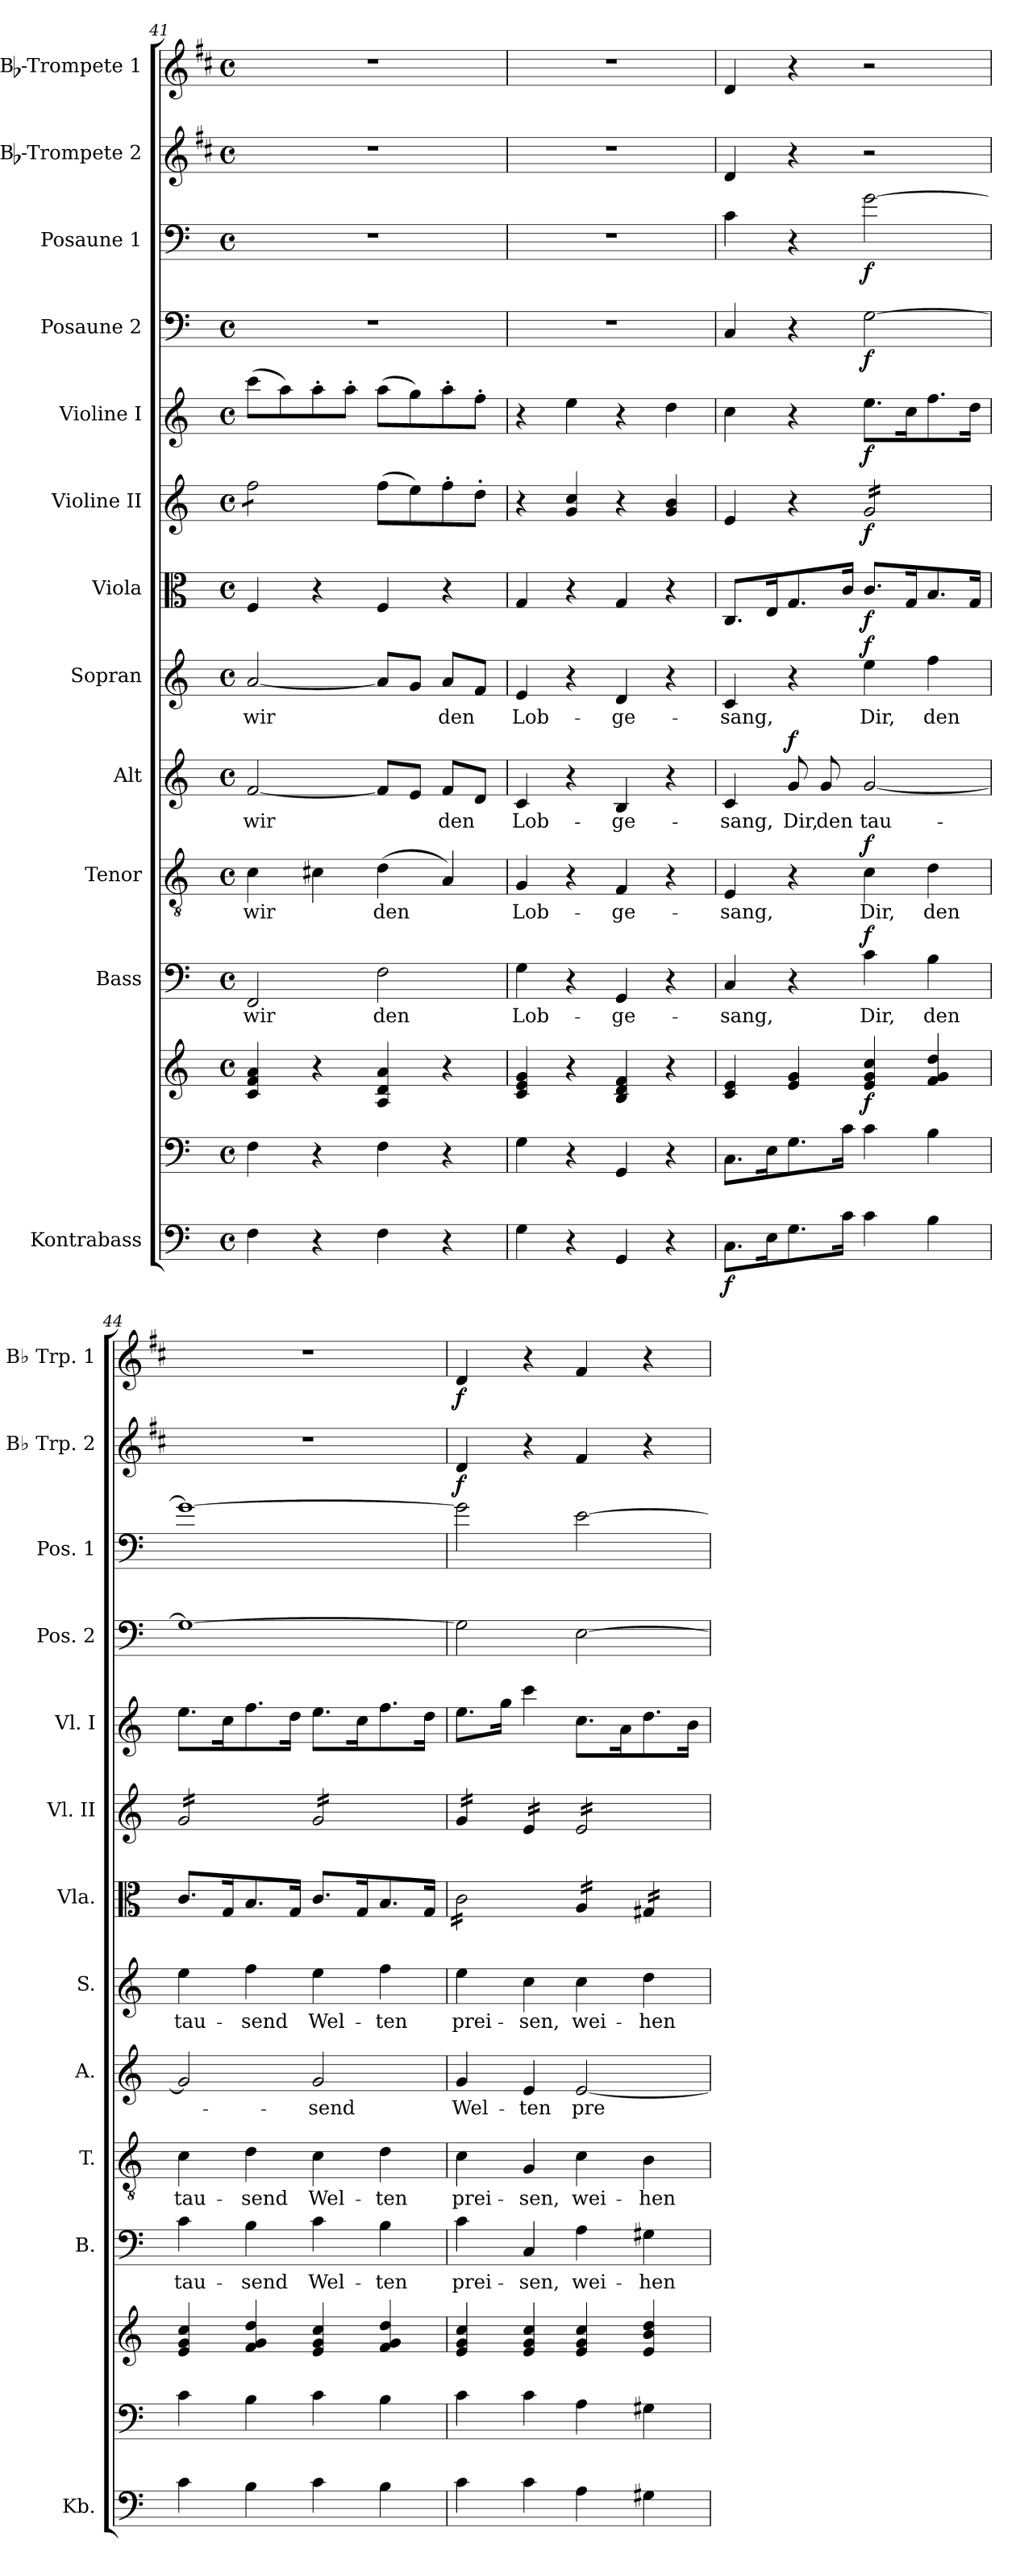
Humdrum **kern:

**kern	**dynam	**kern	**kern	**dynam	**kern	**text	**dynam	**kern	**text	**dynam	**kern	**text	**dynam	**kern	**text	**dynam	**kern	**dynam	**kern	**dynam	**kern	**dynam	**kern	**dynam	**kern	**dynam	**kern	**dynam	**kern	**dynam
*part13	*part13	*part12	*part12	*part12	*part11	*part11	*part11	*part10	*part10	*part10	*part9	*part9	*part9	*part8	*part8	*part8	*part7	*part7	*part6	*part6	*part5	*part5	*part4	*part4	*part3	*part3	*part2	*part2	*part1	*part1
*staff14	*staff14	*staff13	*staff12	*staff12/13	*staff11	*staff11	*staff11	*staff10	*staff10	*staff10	*staff9	*staff9	*staff9	*staff8	*staff8	*staff8	*staff7	*staff7	*staff6	*staff6	*staff5	*staff5	*staff4	*staff4	*staff3	*staff3	*staff2	*staff2	*staff1	*staff1
*I"Kontrabass	*	*	*	*	*I"Bass	*	*	*I"Tenor	*	*	*I"Alt	*	*	*I"Sopran	*	*	*I"Viola	*	*I"Violine II	*	*I"Violine I	*	*I"Posaune 2	*	*I"Posaune 1	*	*I"Bb-Trompete 2	*	*I"Bb-Trompete 1	*
*I'Kb.	*	*	*	*	*I'B.	*	*	*I'T.	*	*	*I'A.	*	*	*I'S.	*	*	*I'Vla.	*	*I'Vl. II	*	*I'Vl. I	*	*I'Pos. 2	*	*I'Pos. 1	*	*I'Bb Trp. 2	*	*I'Bb Trp. 1	*
*clefF4	*	*clefF4	*clefG2	*	*clefF4	*	*	*clefGv2	*	*	*clefG2	*	*	*clefG2	*	*	*clefC3	*	*clefG2	*	*clefG2	*	*clefF4	*	*clefF4	*	*clefG2	*	*clefG2	*
*ITrd7c12	*	*	*	*	*	*	*	*	*	*	*	*	*	*	*	*	*	*	*	*	*	*	*	*	*	*	*ITrd1c2	*	*ITrd1c2	*
*k[]	*	*k[]	*k[]	*	*k[]	*	*	*k[]	*	*	*k[]	*	*	*k[]	*	*	*k[]	*	*k[]	*	*k[]	*	*k[]	*	*k[]	*	*k[]	*	*k[]	*
*C:	*	*C:	*C:	*	*C:	*	*	*C:	*	*	*C:	*	*	*C:	*	*	*C:	*	*C:	*	*C:	*	*C:	*	*C:	*	*C:	*	*C:	*
*M4/4	*	*M4/4	*M4/4	*	*M4/4	*	*	*M4/4	*	*	*M4/4	*	*	*M4/4	*	*	*M4/4	*	*M4/4	*	*M4/4	*	*M4/4	*	*M4/4	*	*M4/4	*	*M4/4	*
*met(c)	*	*met(c)	*met(c)	*	*met(c)	*	*	*met(c)	*	*	*met(c)	*	*	*met(c)	*	*	*met(c)	*	*met(c)	*	*met(c)	*	*met(c)	*	*met(c)	*	*met(c)	*	*met(c)	*
=41	=41	=41	=41	=41	=41	=41	=41	=41	=41	=41	=41	=41	=41	=41	=41	=41	=41	=41	=41	=41	=41	=41	=41	=41	=41	=41	=41	=41	=41	=41
!	!	!	!	!	!	!LO:LY:b	!	!	!LO:LY:b	!	!	!LO:LY:b	!	!	!LO:LY:b	!	!	!	!	!	!	!	!	!	!	!	!	!	!	!
*	*	*	*	*	*	*	*	*	*	*	*	*	*	*	*	*	*	*	*tremolo	*	*	*	*	*	*	*	*	*	*	*
4FF\	.	4F\	4c/ 4f/ 4a/	.	2FF/	wir	.	4c\	wir	.	[2f/	wir	.	[2a/	wir	.	4F/	.	8ff\L	.	(>8ccc\L	.	1r	.	1r	.	1r	.	1r	.
.	.	.	.	.	.	.	.	.	.	.	.	.	.	.	.	.	.	.	8ff\	.	8aa\)	.	.	.	.	.	.	.	.	.
4r	.	4r	4r	.	.	.	.	4c#X\	.	.	.	.	.	.	.	.	4r	.	8ff\	.	8aa'>\	.	.	.	.	.	.	.	.	.
.	.	.	.	.	.	.	.	.	.	.	.	.	.	.	.	.	.	.	8ff\J	.	8aa'>\J	.	.	.	.	.	.	.	.	.
*	*	*	*	*	*	*	*	*	*	*	*	*	*	*	*	*	*	*	*Xtremolo	*	*	*	*	*	*	*	*	*	*	*
!	!	!	!	!	!	!LO:LY:b	!	!	!LO:LY:b	!	!	!	!	!	!	!	!	!	!	!	!	!	!	!	!	!	!	!	!	!
4FF\	.	4F\	4A/ 4d/ 4a/	.	2F\	den	.	(>4d\	den	.	8f/L]	.	.	8a/L]	.	.	4F/	.	(>8ff\L	.	(>8aa\L	.	.	.	.	.	.	.	.	.
.	.	.	.	.	.	.	.	.	.	.	8e/J	.	.	8g/J	.	.	.	.	8ee\)	.	8gg\)	.	.	.	.	.	.	.	.	.
!	!	!	!	!	!	!	!	!	!	!	!	!LO:LY:b	!	!	!LO:LY:b	!	!	!	!	!	!	!	!	!	!	!	!	!	!	!
4r	.	4r	4r	.	.	.	.	4A/)	.	.	8f/L	den	.	8a/L	den	.	4r	.	8ff'>\	.	8aa'>\	.	.	.	.	.	.	.	.	.
.	.	.	.	.	.	.	.	.	.	.	8d/J	.	.	8f/J	.	.	.	.	8dd'>\J	.	8ff'>\J	.	.	.	.	.	.	.	.	.
=42	=42	=42	=42	=42	=42	=42	=42	=42	=42	=42	=42	=42	=42	=42	=42	=42	=42	=42	=42	=42	=42	=42	=42	=42	=42	=42	=42	=42	=42	=42
!	!	!	!	!	!	!LO:LY:b	!	!	!LO:LY:b	!	!	!LO:LY:b	!	!	!LO:LY:b	!	!	!	!	!	!	!	!	!	!	!	!	!	!	!
4GG\	.	4G\	4c/ 4e/ 4g/	.	4G\	Lob-	.	4G/	Lob-	.	4c/	Lob-	.	4e/	Lob-	.	4G/	.	4r	.	4r	.	1r	.	1r	.	1r	.	1r	.
4r	.	4r	4r	.	4r	.	.	4r	.	.	4r	.	.	4r	.	.	4r	.	4g/ 4cc/	.	4ee\	.	.	.	.	.	.	.	.	.
!	!	!	!	!	!	!LO:LY:b	!	!	!LO:LY:b	!	!	!LO:LY:b	!	!	!LO:LY:b	!	!	!	!	!	!	!	!	!	!	!	!	!	!	!
4GGG/	.	4GG/	4B/ 4d/ 4f/	.	4GG/	-ge-	.	4F/	-ge-	.	4B/	-ge-	.	4d/	-ge-	.	4G/	.	4r	.	4r	.	.	.	.	.	.	.	.	.
4r	.	4r	4r	.	4r	.	.	4r	.	.	4r	.	.	4r	.	.	4r	.	4g/ 4b/	.	4dd\	.	.	.	.	.	.	.	.	.
=43	=43	=43	=43	=43	=43	=43	=43	=43	=43	=43	=43	=43	=43	=43	=43	=43	=43	=43	=43	=43	=43	=43	=43	=43	=43	=43	=43	=43	=43	=43
!	!LO:DY:b	!	!	!	!	!LO:LY:b	!	!	!LO:LY:b	!	!	!LO:LY:b	!	!	!LO:LY:b	!	!	!	!	!	!	!	!	!	!	!	!	!	!	!
8.CC\L	f	8.C\L	4c/ 4e/	.	4C/	-sang,	.	4E/	-sang,	.	4c/	-sang,	.	4c/	-sang,	.	8.C/L	.	4e/	.	4cc\	.	4C/	.	4c\	.	4c/	.	4c/	.
16EE\k	.	16E\k	.	.	.	.	.	.	.	.	.	.	.	.	.	.	16E/k	.	.	.	.	.	.	.	.	.	.	.	.	.
!	!	!	!	!	!	!	!	!	!	!	!	!LO:LY:b	!LO:DY:a	!	!	!	!	!	!	!	!	!	!	!	!	!	!	!	!	!
8.GG\	.	8.G\	4e/ 4g/	.	4r	.	.	4r	.	.	8g/	Dir,	f	4r	.	.	8.G/	.	4r	.	4r	.	4r	.	4r	.	4r	.	4r	.
!	!	!	!	!	!	!	!	!	!	!	!	!LO:LY:b	!	!	!	!	!	!	!	!	!	!	!	!	!	!	!	!	!	!
.	.	.	.	.	.	.	.	.	.	.	8g/	den	.	.	.	.	.	.	.	.	.	.	.	.	.	.	.	.	.	.
16C\Jk	.	16c\Jk	.	.	.	.	.	.	.	.	.	.	.	.	.	.	16c/Jk	.	.	.	.	.	.	.	.	.	.	.	.	.
!	!	!	!	!LO:DY:b	!	!LO:LY:b	!LO:DY:a	!	!LO:LY:b	!LO:DY:a	!	!LO:LY:b	!	!	!LO:LY:b	!LO:DY:a	!	!LO:DY:b	!	!LO:DY:b	!	!LO:DY:b	!	!LO:DY:b	!	!LO:DY:b	!	!	!	!
*	*	*	*	*	*	*	*	*	*	*	*	*	*	*	*	*	*	*	*tremolo	*	*	*	*	*	*	*	*	*	*	*
4C\	.	4c\	4e/ 4g/ 4cc/	f	4c\	Dir,	f	4c\	Dir,	f	[2g/	tau-	.	4ee\	Dir,	f	8.c/L	f	16g/LL	f	8.ee\L	f	[2G\	f	[2g\	f	2r	.	2r	.
.	.	.	.	.	.	.	.	.	.	.	.	.	.	.	.	.	.	.	16g/	.	.	.	.	.	.	.	.	.	.	.
.	.	.	.	.	.	.	.	.	.	.	.	.	.	.	.	.	.	.	16g/	.	.	.	.	.	.	.	.	.	.	.
.	.	.	.	.	.	.	.	.	.	.	.	.	.	.	.	.	16G/k	.	16g/	.	16cc\k	.	.	.	.	.	.	.	.	.
!	!	!	!	!	!	!LO:LY:b	!	!	!LO:LY:b	!	!	!	!	!	!LO:LY:b	!	!	!	!	!	!	!	!	!	!	!	!	!	!	!
4BB\	.	4B\	4f/ 4g/ 4dd/	.	4B\	den	.	4d\	den	.	.	.	.	4ff\	den	.	8.B/	.	16g/	.	8.ff\	.	.	.	.	.	.	.	.	.
.	.	.	.	.	.	.	.	.	.	.	.	.	.	.	.	.	.	.	16g/	.	.	.	.	.	.	.	.	.	.	.
.	.	.	.	.	.	.	.	.	.	.	.	.	.	.	.	.	.	.	16g/	.	.	.	.	.	.	.	.	.	.	.
.	.	.	.	.	.	.	.	.	.	.	.	.	.	.	.	.	16G/Jk	.	16g/JJ	.	16dd\Jk	.	.	.	.	.	.	.	.	.
=44	=44	=44	=44	=44	=44	=44	=44	=44	=44	=44	=44	=44	=44	=44	=44	=44	=44	=44	=44	=44	=44	=44	=44	=44	=44	=44	=44	=44	=44	=44
!	!	!	!	!	!	!LO:LY:b	!	!	!LO:LY:b	!	!	!	!	!	!LO:LY:b	!	!	!	!	!	!	!	!	!	!	!	!	!	!	!
4C\	.	4c\	4e/ 4g/ 4cc/	.	4c\	tau-	.	4c\	tau-	.	2g/]	.	.	4ee\	tau-	.	8.c/L	.	16g/LL	.	8.ee\L	.	1G_	.	1g_	.	1r	.	1r	.
.	.	.	.	.	.	.	.	.	.	.	.	.	.	.	.	.	.	.	16g/	.	.	.	.	.	.	.	.	.	.	.
.	.	.	.	.	.	.	.	.	.	.	.	.	.	.	.	.	.	.	16g/	.	.	.	.	.	.	.	.	.	.	.
.	.	.	.	.	.	.	.	.	.	.	.	.	.	.	.	.	16G/k	.	16g/	.	16cc\k	.	.	.	.	.	.	.	.	.
!	!	!	!	!	!	!LO:LY:b	!	!	!LO:LY:b	!	!	!	!	!	!LO:LY:b	!	!	!	!	!	!	!	!	!	!	!	!	!	!	!
4BB\	.	4B\	4f/ 4g/ 4dd/	.	4B\	-send	.	4d\	-send	.	.	.	.	4ff\	-send	.	8.B/	.	16g/	.	8.ff\	.	.	.	.	.	.	.	.	.
.	.	.	.	.	.	.	.	.	.	.	.	.	.	.	.	.	.	.	16g/	.	.	.	.	.	.	.	.	.	.	.
.	.	.	.	.	.	.	.	.	.	.	.	.	.	.	.	.	.	.	16g/	.	.	.	.	.	.	.	.	.	.	.
.	.	.	.	.	.	.	.	.	.	.	.	.	.	.	.	.	16G/Jk	.	16g/JJ	.	16dd\Jk	.	.	.	.	.	.	.	.	.
!	!	!	!	!	!	!LO:LY:b	!	!	!LO:LY:b	!	!	!LO:LY:b	!	!	!LO:LY:b	!	!	!	!	!	!	!	!	!	!	!	!	!	!	!
4C\	.	4c\	4e/ 4g/ 4cc/	.	4c\	Wel-	.	4c\	Wel-	.	2g/	-send	.	4ee\	Wel-	.	8.c/L	.	16g/LL	.	8.ee\L	.	.	.	.	.	.	.	.	.
.	.	.	.	.	.	.	.	.	.	.	.	.	.	.	.	.	.	.	16g/	.	.	.	.	.	.	.	.	.	.	.
.	.	.	.	.	.	.	.	.	.	.	.	.	.	.	.	.	.	.	16g/	.	.	.	.	.	.	.	.	.	.	.
.	.	.	.	.	.	.	.	.	.	.	.	.	.	.	.	.	16G/k	.	16g/	.	16cc\k	.	.	.	.	.	.	.	.	.
!	!	!	!	!	!	!LO:LY:b	!	!	!LO:LY:b	!	!	!	!	!	!LO:LY:b	!	!	!	!	!	!	!	!	!	!	!	!	!	!	!
4BB\	.	4B\	4f/ 4g/ 4dd/	.	4B\	-ten	.	4d\	-ten	.	.	.	.	4ff\	-ten	.	8.B/	.	16g/	.	8.ff\	.	.	.	.	.	.	.	.	.
.	.	.	.	.	.	.	.	.	.	.	.	.	.	.	.	.	.	.	16g/	.	.	.	.	.	.	.	.	.	.	.
.	.	.	.	.	.	.	.	.	.	.	.	.	.	.	.	.	.	.	16g/	.	.	.	.	.	.	.	.	.	.	.
.	.	.	.	.	.	.	.	.	.	.	.	.	.	.	.	.	16G/Jk	.	16g/JJ	.	16dd\Jk	.	.	.	.	.	.	.	.	.
!!LO:PB:g=z
=45	=45	=45	=45	=45	=45	=45	=45	=45	=45	=45	=45	=45	=45	=45	=45	=45	=45	=45	=45	=45	=45	=45	=45	=45	=45	=45	=45	=45	=45	=45
!	!	!	!	!	!	!LO:LY:b	!	!	!LO:LY:b	!	!	!LO:LY:b	!	!	!LO:LY:b	!	!	!	!	!	!	!	!	!	!	!	!	!LO:DY:b	!	!LO:DY:b
*	*	*	*	*	*	*	*	*	*	*	*	*	*	*	*	*	*tremolo	*	*	*	*	*	*	*	*	*	*	*	*	*
4C\	.	4c\	4e/ 4g/ 4cc/	.	4c\	prei-	.	4c\	prei-	.	4g/	Wel-	.	4ee\	prei-	.	16c\LL	.	16g/LL	.	8.ee\L	.	2G\]	.	2g\]	.	4c/	f	4c/	f
.	.	.	.	.	.	.	.	.	.	.	.	.	.	.	.	.	16c\	.	16g/	.	.	.	.	.	.	.	.	.	.	.
.	.	.	.	.	.	.	.	.	.	.	.	.	.	.	.	.	16c\	.	16g/	.	.	.	.	.	.	.	.	.	.	.
.	.	.	.	.	.	.	.	.	.	.	.	.	.	.	.	.	16c\	.	16g/JJ	.	16gg\Jk	.	.	.	.	.	.	.	.	.
!	!	!	!	!	!	!LO:LY:b	!	!	!LO:LY:b	!	!	!LO:LY:b	!	!	!LO:LY:b	!	!	!	!	!	!	!	!	!	!	!	!	!	!	!
4C\	.	4c\	4e/ 4g/ 4cc/	.	4C/	-sen,	.	4G/	-sen,	.	4e/	-ten	.	4cc\	-sen,	.	16c\	.	16e/LL	.	4ccc\	.	.	.	.	.	4r	.	4r	.
.	.	.	.	.	.	.	.	.	.	.	.	.	.	.	.	.	16c\	.	16e/	.	.	.	.	.	.	.	.	.	.	.
.	.	.	.	.	.	.	.	.	.	.	.	.	.	.	.	.	16c\	.	16e/	.	.	.	.	.	.	.	.	.	.	.
.	.	.	.	.	.	.	.	.	.	.	.	.	.	.	.	.	16c\JJ	.	16e/JJ	.	.	.	.	.	.	.	.	.	.	.
!	!	!	!	!	!	!LO:LY:b	!	!	!LO:LY:b	!	!	!LO:LY:b	!	!	!LO:LY:b	!	!	!	!	!	!	!	!	!	!	!	!	!	!	!
4AA\	.	4A\	4e/ 4g/ 4cc/	.	4A\	wei-	.	4c\	wei-	.	[2e/	pre-	.	4cc\	wei-	.	16A/LL	.	16e/LL	.	8.cc\L	.	[2E\	.	[2e\	.	4e/	.	4e/	.
.	.	.	.	.	.	.	.	.	.	.	.	.	.	.	.	.	16A/	.	16e/	.	.	.	.	.	.	.	.	.	.	.
.	.	.	.	.	.	.	.	.	.	.	.	.	.	.	.	.	16A/	.	16e/	.	.	.	.	.	.	.	.	.	.	.
.	.	.	.	.	.	.	.	.	.	.	.	.	.	.	.	.	16A/JJ	.	16e/	.	16a\k	.	.	.	.	.	.	.	.	.
!	!	!	!	!	!	!LO:LY:b	!	!	!LO:LY:b	!	!	!	!	!	!LO:LY:b	!	!	!	!	!	!	!	!	!	!	!	!	!	!	!
4GG#X\	.	4G#X\	4e/ 4b/ 4dd/	.	4G#X\	-hen	.	4B\	-hen	.	.	.	.	4dd\	-hen	.	16G#X/LL	.	16e/	.	8.dd\	.	.	.	.	.	4r	.	4r	.
.	.	.	.	.	.	.	.	.	.	.	.	.	.	.	.	.	16G#X/	.	16e/	.	.	.	.	.	.	.	.	.	.	.
.	.	.	.	.	.	.	.	.	.	.	.	.	.	.	.	.	16G#X/	.	16e/	.	.	.	.	.	.	.	.	.	.	.
.	.	.	.	.	.	.	.	.	.	.	.	.	.	.	.	.	16G#X/JJ	.	16e/JJ	.	16b\Jk	.	.	.	.	.	.	.	.	.
*	*	*	*	*	*	*	*	*	*	*	*	*	*	*	*	*	*	*	*Xtremolo	*	*	*	*	*	*	*	*	*	*	*
*	*	*	*	*	*	*	*	*	*	*	*	*	*	*	*	*	*Xtremolo	*	*	*	*	*	*	*	*	*	*	*	*	*
=	=	=	=	=	=	=	=	=	=	=	=	=	=	=	=	=	=	=	=	=	=	=	=	=	=	=	=	=	=	=
*-	*-	*-	*-	*-	*-	*-	*-	*-	*-	*-	*-	*-	*-	*-	*-	*-	*-	*-	*-	*-	*-	*-	*-	*-	*-	*-	*-	*-	*-	*-
